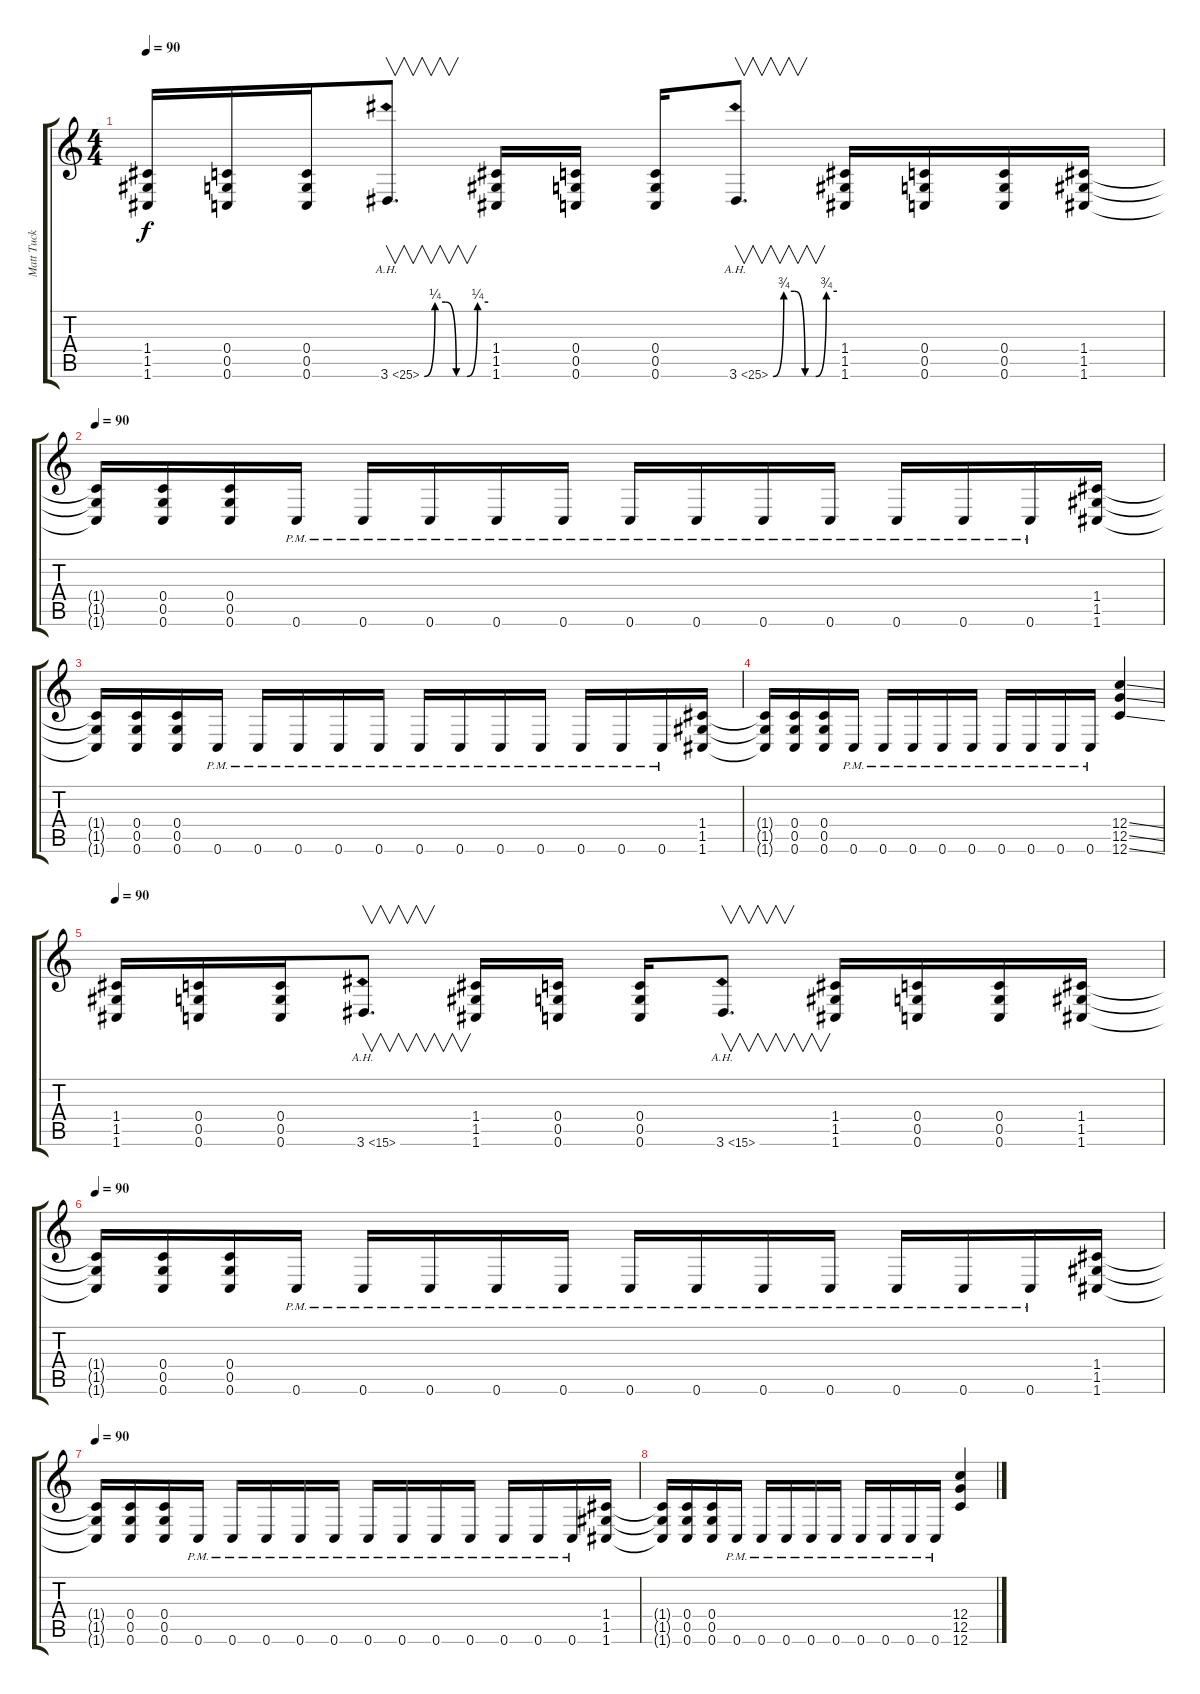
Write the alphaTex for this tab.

\track ("Matt Tuck" "Matt Tuck") {instrument distortionguitar}
\staff {score tabs}
\tuning (D4 A3 F3 C3 G2 C2) {hide}
\ts (4 4)
\tempo 90
\clef g2
\ks c
(1.4 1.5 1.6).16{dy f} (0.4 0.5 0.6).16 (0.4 0.5 0.6).16 3.6{be (custom 0 0 10 1 20 1 30 0 40 0 50 1 60 1) ah 22}.8{v d} (1.4 1.5 1.6).16 (0.4 0.5 0.6).16 (0.4 0.5 0.6).16 3.6{be (custom 0 0 10 3 20 3 30 0 40 0 50 3 60 3) ah 22}.8{v d} (1.4 1.5 1.6).16 (0.4 0.5 0.6).16 (0.4 0.5 0.6).16 (1.4 1.5 1.6).16 |
\tempo 90
(1.4{t} 1.5{t} 1.6{t}).16 (0.4 0.5 0.6).16 (0.4 0.5 0.6).16 0.6{pm}.16 0.6{pm}.16 0.6{pm}.16 0.6{pm}.16 0.6{pm}.16 0.6{pm}.16 0.6{pm}.16 0.6{pm}.16 0.6{pm}.16 0.6{pm}.16 0.6{pm}.16 0.6{pm}.16 (1.4 1.5 1.6).16 |
(1.4{t} 1.5{t} 1.6{t}).16 (0.4 0.5 0.6).16 (0.4 0.5 0.6).16 0.6{pm}.16 0.6{pm}.16 0.6{pm}.16 0.6{pm}.16 0.6{pm}.16 0.6{pm}.16 0.6{pm}.16 0.6{pm}.16 0.6{pm}.16 0.6{pm}.16 0.6{pm}.16 0.6{pm}.16 (1.4 1.5 1.6).16 |
(1.4{t} 1.5{t} 1.6{t}).16 (0.4 0.5 0.6).16 (0.4 0.5 0.6).16 0.6{pm}.16 0.6{pm}.16 0.6{pm}.16 0.6{pm}.16 0.6{pm}.16 0.6{pm}.16 0.6{pm}.16 0.6{pm}.16 0.6{pm}.16 (12.4{ss} 12.5{ss} 12.6{ss}).4 |
\tempo 90
(1.4 1.5 1.6).16 (0.4 0.5 0.6).16 (0.4 0.5 0.6).16 3.6{ah 12}.8{v d} (1.4 1.5 1.6).16 (0.4 0.5 0.6).16 (0.4 0.5 0.6).16 3.6{ah 12}.8{v d} (1.4 1.5 1.6).16 (0.4 0.5 0.6).16 (0.4 0.5 0.6).16 (1.4 1.5 1.6).16 |
\tempo 90
(1.4{t} 1.5{t} 1.6{t}).16 (0.4 0.5 0.6).16 (0.4 0.5 0.6).16 0.6{pm}.16 0.6{pm}.16 0.6{pm}.16 0.6{pm}.16 0.6{pm}.16 0.6{pm}.16 0.6{pm}.16 0.6{pm}.16 0.6{pm}.16 0.6{pm}.16 0.6{pm}.16 0.6{pm}.16 (1.4 1.5 1.6).16 |
\tempo 90
(1.4{t} 1.5{t} 1.6{t}).16 (0.4 0.5 0.6).16 (0.4 0.5 0.6).16 0.6{pm}.16 0.6{pm}.16 0.6{pm}.16 0.6{pm}.16 0.6{pm}.16 0.6{pm}.16 0.6{pm}.16 0.6{pm}.16 0.6{pm}.16 0.6{pm}.16 0.6{pm}.16 0.6{pm}.16 (1.4 1.5 1.6).16 |
(1.4{t} 1.5{t} 1.6{t}).16 (0.4 0.5 0.6).16 (0.4 0.5 0.6).16 0.6{pm}.16 0.6{pm}.16 0.6{pm}.16 0.6{pm}.16 0.6{pm}.16 0.6{pm}.16 0.6{pm}.16 0.6{pm}.16 0.6{pm}.16 (12.4{ss} 12.5{ss} 12.6{ss}).4
